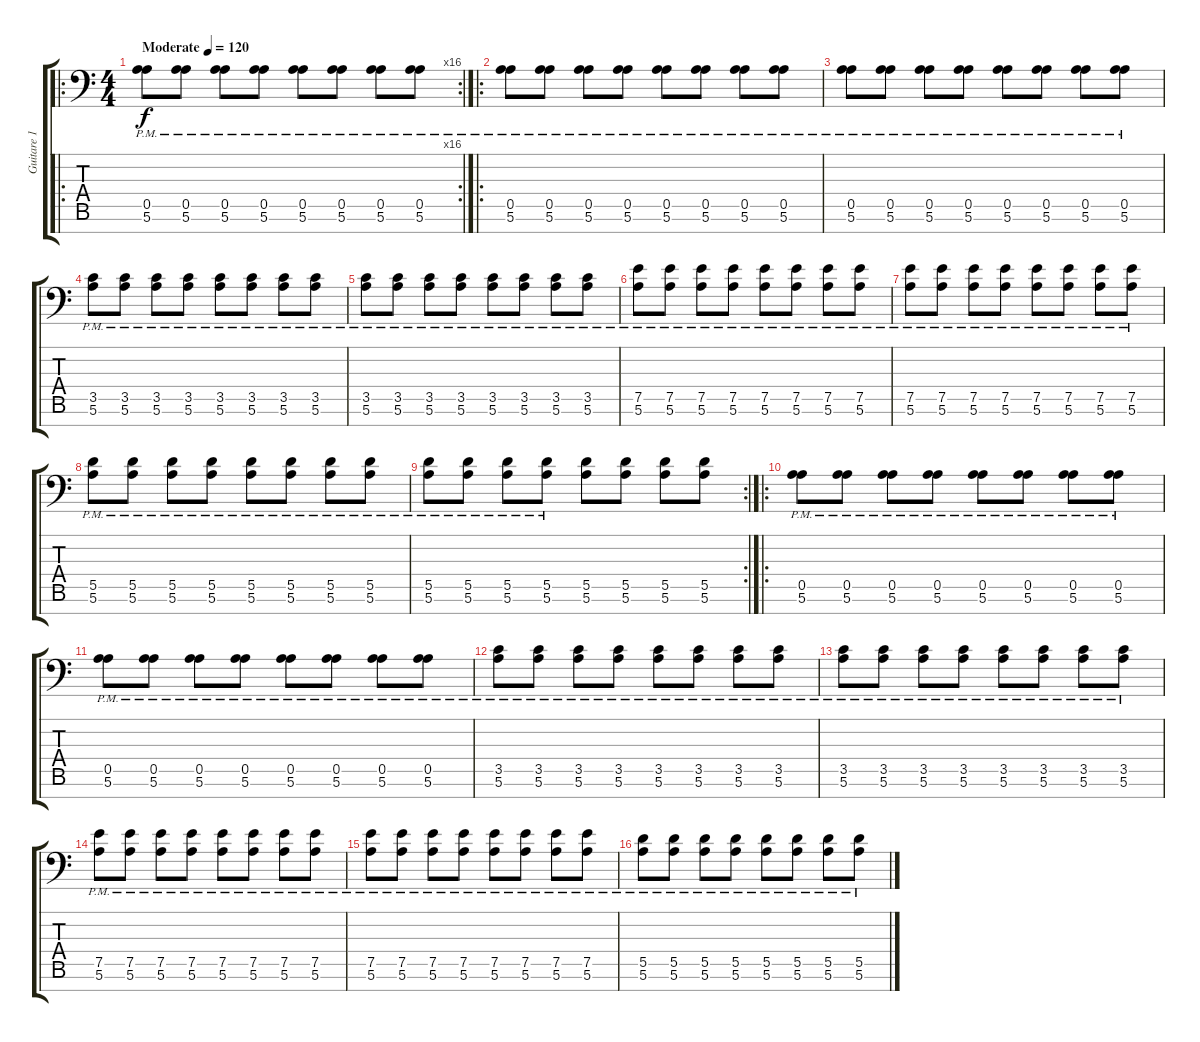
\track ("Guitare 1" "Guitare 1") {instrument distortionguitar}
\staff {score tabs}
\tuning (E4 B3 G3 D3 A2 E2 A1) {hide}
\ro
\rc 16
\ts (4 4)
\tempo (120 "Moderate")
\clef f4
\ks c
(0.5{pm} 5.6{pm}).8{dy f instrument distortionguitar} (0.5{pm} 5.6{pm}).8 (0.5{pm} 5.6{pm}).8 (0.5{pm} 5.6{pm}).8 (0.5{pm} 5.6{pm}).8 (0.5{pm} 5.6{pm}).8 (0.5{pm} 5.6{pm}).8 (0.5{pm} 5.6{pm}).8 |
\ro
(0.5{pm} 5.6{pm}).8 (0.5{pm} 5.6{pm}).8 (0.5{pm} 5.6{pm}).8 (0.5{pm} 5.6{pm}).8 (0.5{pm} 5.6{pm}).8 (0.5{pm} 5.6{pm}).8 (0.5{pm} 5.6{pm}).8 (0.5{pm} 5.6{pm}).8 |
(0.5{pm} 5.6{pm}).8 (0.5{pm} 5.6{pm}).8 (0.5{pm} 5.6{pm}).8 (0.5{pm} 5.6{pm}).8 (0.5{pm} 5.6{pm}).8 (0.5{pm} 5.6{pm}).8 (0.5{pm} 5.6{pm}).8 (0.5{pm} 5.6{pm}).8 |
(3.5{pm} 5.6{pm}).8 (3.5{pm} 5.6{pm}).8 (3.5{pm} 5.6{pm}).8 (3.5{pm} 5.6{pm}).8 (3.5{pm} 5.6{pm}).8 (3.5{pm} 5.6{pm}).8 (3.5{pm} 5.6{pm}).8 (3.5{pm} 5.6{pm}).8 |
(3.5{pm} 5.6{pm}).8 (3.5{pm} 5.6{pm}).8 (3.5{pm} 5.6{pm}).8 (3.5{pm} 5.6{pm}).8 (3.5{pm} 5.6{pm}).8 (3.5{pm} 5.6{pm}).8 (3.5{pm} 5.6{pm}).8 (3.5{pm} 5.6{pm}).8 |
(7.5{pm} 5.6{pm}).8 (7.5{pm} 5.6{pm}).8 (7.5{pm} 5.6{pm}).8 (7.5{pm} 5.6{pm}).8 (7.5{pm} 5.6{pm}).8 (7.5{pm} 5.6{pm}).8 (7.5{pm} 5.6{pm}).8 (7.5{pm} 5.6{pm}).8 |
(7.5{pm} 5.6{pm}).8 (7.5{pm} 5.6{pm}).8 (7.5{pm} 5.6{pm}).8 (7.5{pm} 5.6{pm}).8 (7.5{pm} 5.6{pm}).8 (7.5{pm} 5.6{pm}).8 (7.5{pm} 5.6{pm}).8 (7.5{pm} 5.6{pm}).8 |
(5.5{pm} 5.6{pm}).8 (5.5{pm} 5.6{pm}).8 (5.5{pm} 5.6{pm}).8 (5.5{pm} 5.6{pm}).8 (5.5{pm} 5.6{pm}).8 (5.5{pm} 5.6{pm}).8 (5.5{pm} 5.6{pm}).8 (5.5{pm} 5.6{pm}).8 |
\rc 2
(5.5{pm} 5.6).8 (5.5{pm} 5.6).8 (5.5{pm} 5.6).8 (5.5{pm} 5.6).8 (5.5 5.6).8 (5.5 5.6).8 (5.5 5.6).8 (5.5 5.6).8 |
\ro
(0.5{pm} 5.6{pm}).8 (0.5{pm} 5.6{pm}).8 (0.5{pm} 5.6{pm}).8 (0.5{pm} 5.6{pm}).8 (0.5{pm} 5.6{pm}).8 (0.5{pm} 5.6{pm}).8 (0.5{pm} 5.6{pm}).8 (0.5{pm} 5.6{pm}).8 |
(0.5{pm} 5.6{pm}).8 (0.5{pm} 5.6{pm}).8 (0.5{pm} 5.6{pm}).8 (0.5{pm} 5.6{pm}).8 (0.5{pm} 5.6{pm}).8 (0.5{pm} 5.6{pm}).8 (0.5{pm} 5.6{pm}).8 (0.5{pm} 5.6{pm}).8 |
(3.5{pm} 5.6{pm}).8 (3.5{pm} 5.6{pm}).8 (3.5{pm} 5.6{pm}).8 (3.5{pm} 5.6{pm}).8 (3.5{pm} 5.6{pm}).8 (3.5{pm} 5.6{pm}).8 (3.5{pm} 5.6{pm}).8 (3.5{pm} 5.6{pm}).8 |
(3.5{pm} 5.6{pm}).8 (3.5{pm} 5.6{pm}).8 (3.5{pm} 5.6{pm}).8 (3.5{pm} 5.6{pm}).8 (3.5{pm} 5.6{pm}).8 (3.5{pm} 5.6{pm}).8 (3.5{pm} 5.6{pm}).8 (3.5{pm} 5.6{pm}).8 |
(7.5{pm} 5.6{pm}).8 (7.5{pm} 5.6{pm}).8 (7.5{pm} 5.6{pm}).8 (7.5{pm} 5.6{pm}).8 (7.5{pm} 5.6{pm}).8 (7.5{pm} 5.6{pm}).8 (7.5{pm} 5.6{pm}).8 (7.5{pm} 5.6{pm}).8 |
(7.5{pm} 5.6{pm}).8 (7.5{pm} 5.6{pm}).8 (7.5{pm} 5.6{pm}).8 (7.5{pm} 5.6{pm}).8 (7.5{pm} 5.6{pm}).8 (7.5{pm} 5.6{pm}).8 (7.5{pm} 5.6{pm}).8 (7.5{pm} 5.6{pm}).8 |
(5.5{pm} 5.6{pm}).8 (5.5{pm} 5.6{pm}).8 (5.5{pm} 5.6{pm}).8 (5.5{pm} 5.6{pm}).8 (5.5{pm} 5.6{pm}).8 (5.5{pm} 5.6{pm}).8 (5.5{pm} 5.6{pm}).8 (5.5{pm} 5.6{pm}).8
